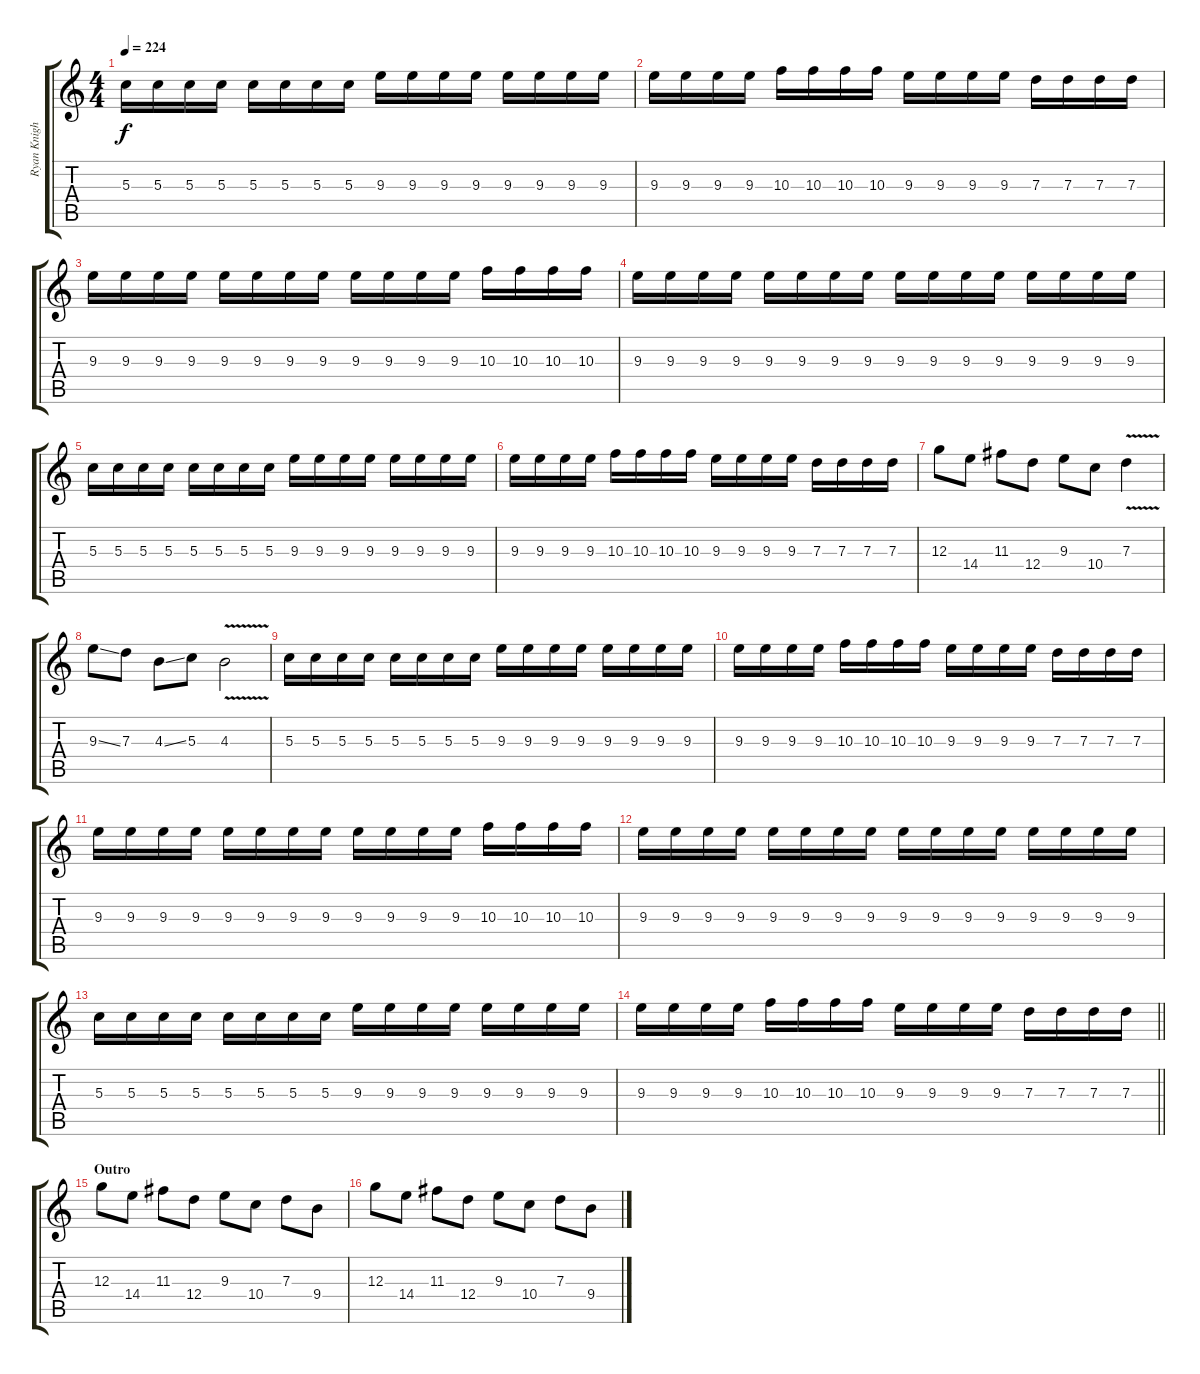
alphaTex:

\track ("Ryan Knight Rhythm" "Ryan Knigh") {instrument distortionguitar}
\staff {score tabs}
\tuning (E4 B3 G3 D3 A2 E2) {hide}
\ts (4 4)
\tempo 224
\clef g2
\ks c
5.3.16{dy f} 5.3.16 5.3.16 5.3.16 5.3.16 5.3.16 5.3.16 5.3.16 9.3.16 9.3.16 9.3.16 9.3.16 9.3.16 9.3.16 9.3.16 9.3.16 |
9.3.16 9.3.16 9.3.16 9.3.16 10.3.16 10.3.16 10.3.16 10.3.16 9.3.16 9.3.16 9.3.16 9.3.16 7.3.16 7.3.16 7.3.16 7.3.16 |
9.3.16 9.3.16 9.3.16 9.3.16 9.3.16 9.3.16 9.3.16 9.3.16 9.3.16 9.3.16 9.3.16 9.3.16 10.3.16 10.3.16 10.3.16 10.3.16 |
9.3.16 9.3.16 9.3.16 9.3.16 9.3.16 9.3.16 9.3.16 9.3.16 9.3.16 9.3.16 9.3.16 9.3.16 9.3.16 9.3.16 9.3.16 9.3.16 |
5.3.16 5.3.16 5.3.16 5.3.16 5.3.16 5.3.16 5.3.16 5.3.16 9.3.16 9.3.16 9.3.16 9.3.16 9.3.16 9.3.16 9.3.16 9.3.16 |
9.3.16 9.3.16 9.3.16 9.3.16 10.3.16 10.3.16 10.3.16 10.3.16 9.3.16 9.3.16 9.3.16 9.3.16 7.3.16 7.3.16 7.3.16 7.3.16 |
12.3.8 14.4.8 11.3.8 12.4.8 9.3.8 10.4.8 7.3{v}.4 |
9.3{ss}.8 7.3.8 4.3{ss}.8 5.3.8 4.3{v}.2 |
5.3.16 5.3.16 5.3.16 5.3.16 5.3.16 5.3.16 5.3.16 5.3.16 9.3.16 9.3.16 9.3.16 9.3.16 9.3.16 9.3.16 9.3.16 9.3.16 |
9.3.16 9.3.16 9.3.16 9.3.16 10.3.16 10.3.16 10.3.16 10.3.16 9.3.16 9.3.16 9.3.16 9.3.16 7.3.16 7.3.16 7.3.16 7.3.16 |
9.3.16 9.3.16 9.3.16 9.3.16 9.3.16 9.3.16 9.3.16 9.3.16 9.3.16 9.3.16 9.3.16 9.3.16 10.3.16 10.3.16 10.3.16 10.3.16 |
9.3.16 9.3.16 9.3.16 9.3.16 9.3.16 9.3.16 9.3.16 9.3.16 9.3.16 9.3.16 9.3.16 9.3.16 9.3.16 9.3.16 9.3.16 9.3.16 |
5.3.16 5.3.16 5.3.16 5.3.16 5.3.16 5.3.16 5.3.16 5.3.16 9.3.16 9.3.16 9.3.16 9.3.16 9.3.16 9.3.16 9.3.16 9.3.16 |
\barLineRight lightlight
9.3.16 9.3.16 9.3.16 9.3.16 10.3.16 10.3.16 10.3.16 10.3.16 9.3.16 9.3.16 9.3.16 9.3.16 7.3.16 7.3.16 7.3.16 7.3.16 |
\section ("" "Outro")
12.3.8 14.4.8 11.3.8 12.4.8 9.3.8 10.4.8 7.3.8 9.4.8 |
12.3.8 14.4.8 11.3.8 12.4.8 9.3.8 10.4.8 7.3.8 9.4.8
